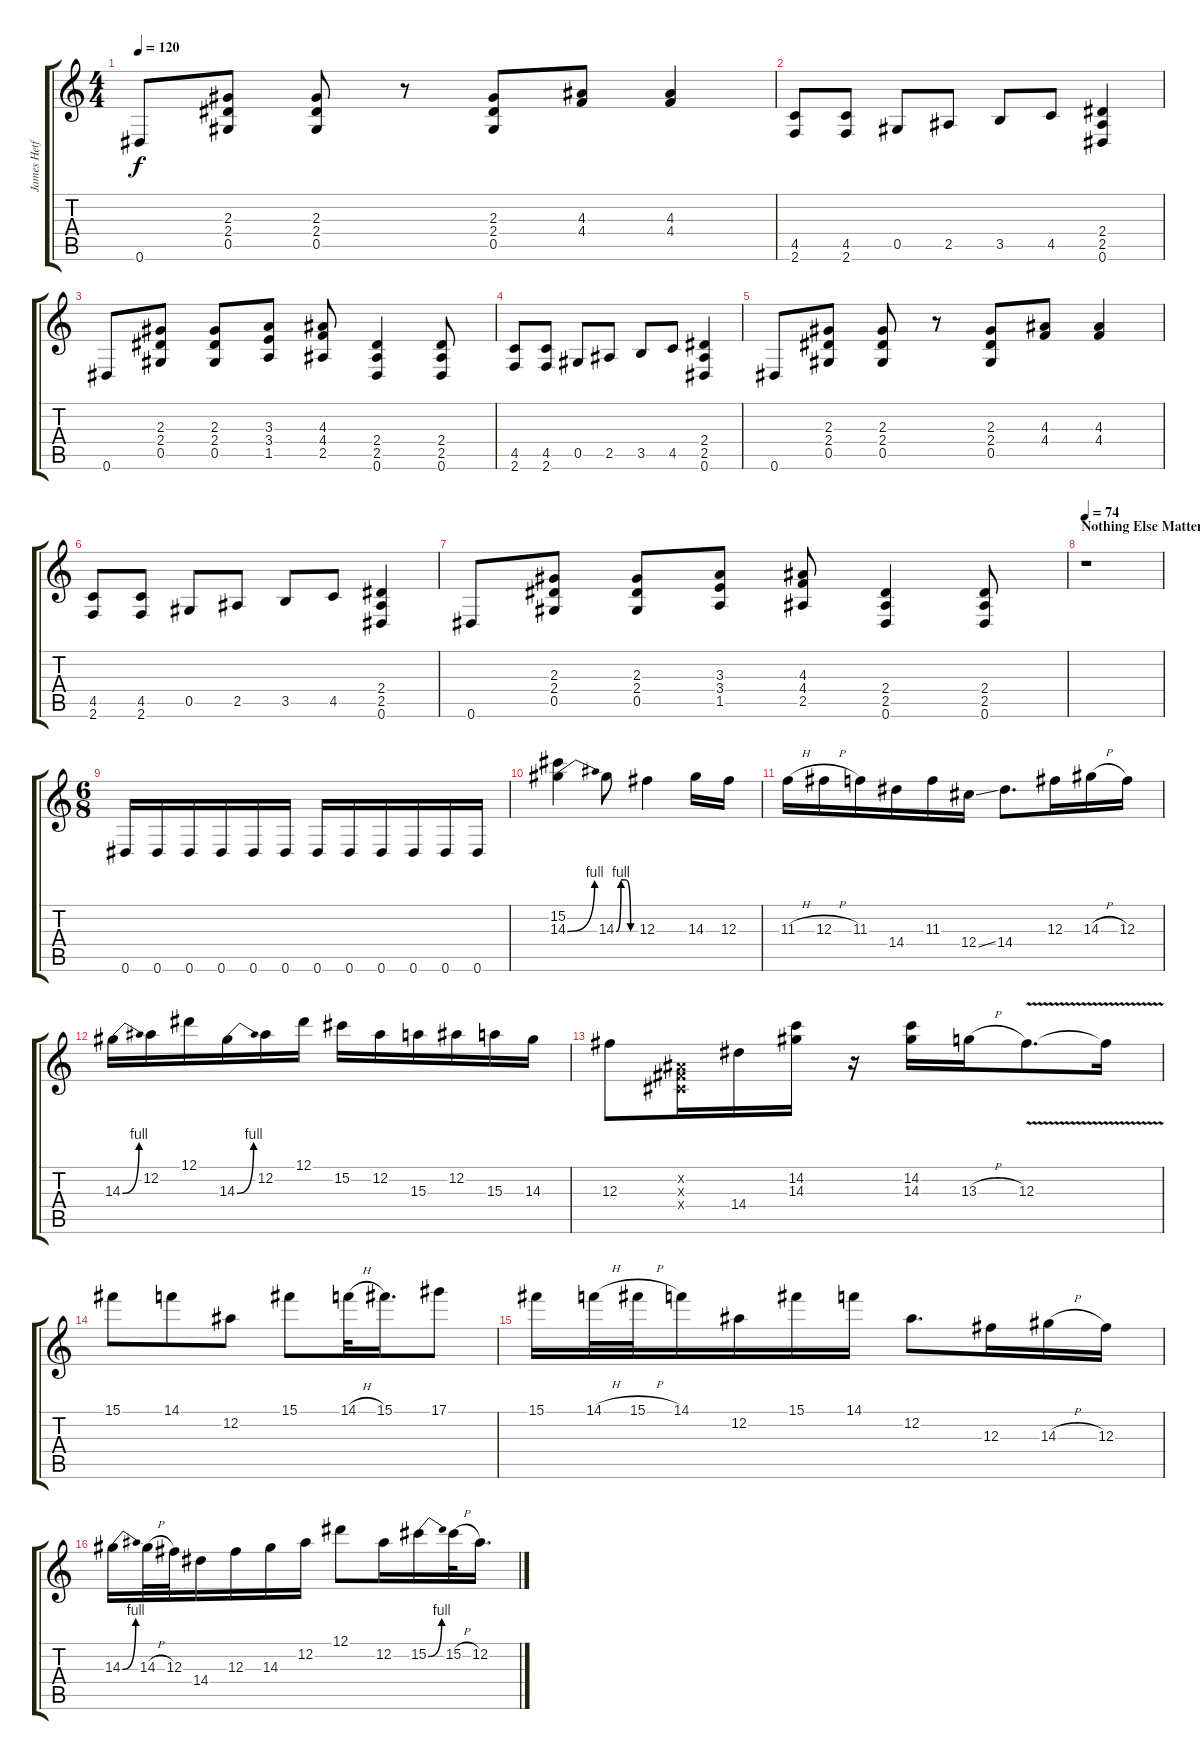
\track ("James Hetfield (Distortion Guitar)" "James Hetf") {instrument distortionguitar}
\staff {score tabs}
\tuning (Eb4 Bb3 Gb3 Db3 Ab2 Eb2) {hide}
\ts (4 4)
\tempo 120
\clef g2
\ks c
0.6.8{dy f} (2.3 2.4 0.5).8 (2.3 2.4 0.5).8 r.8 (2.3 2.4 0.5).8 (4.3 4.4).8 (4.3 4.4).4 |
(4.5 2.6).8 (4.5 2.6).8 0.5.8 2.5.8 3.5.8 4.5.8 (2.4 2.5 0.6).4 |
0.6.8 (2.3 2.4 0.5).8 (2.3 2.4 0.5).8 (3.3 3.4 1.5).8 (4.3 4.4 2.5).8 (2.4 2.5 0.6).4 (2.4 2.5 0.6).8 |
(4.5 2.6).8 (4.5 2.6).8 0.5.8 2.5.8 3.5.8 4.5.8 (2.4 2.5 0.6).4 |
0.6.8 (2.3 2.4 0.5).8 (2.3 2.4 0.5).8 r.8 (2.3 2.4 0.5).8 (4.3 4.4).8 (4.3 4.4).4 |
(4.5 2.6).8 (4.5 2.6).8 0.5.8 2.5.8 3.5.8 4.5.8 (2.4 2.5 0.6).4 |
0.6.8 (2.3 2.4 0.5).8 (2.3 2.4 0.5).8 (3.3 3.4 1.5).8 (4.3 4.4 2.5).8 (2.4 2.5 0.6).4 (2.4 2.5 0.6).8 |
\section ("" "Nothing Else Matters - Easy Solo (Tempo 74)")
\tempo 74
r.1 |
\ts (6 8)
0.6.16 0.6.16 0.6.16 0.6.16 0.6.16 0.6.16 0.6.16 0.6.16 0.6.16 0.6.16 0.6.16 0.6.16 |
(15.2 14.3{be (bend 0 0 60 4)}).4 14.3{be (custom 0 0 15 4 30 4 45 0 60 0)}.8 12.3.4 14.3.16 12.3.16 |
11.3{h}.16 12.3{h}.16 11.3.16 14.4.16 11.3.16 12.4{ss}.16 14.4.8{d} 12.3.16 14.3{h}.16 12.3.16 |
14.3{be (bend 0 0 60 4)}.16 12.2.16 12.1.16 14.3{be (bend 0 0 60 4)}.16 12.2.16 12.1.16 15.2.16 12.2.16 15.3.16 12.2.16 15.3.16 14.3.16 |
12.3.8 (0.2{x} 0.3{x} 0.4{x}).16 14.4.16 (14.2 14.3).16 r.16 (14.2 14.3).16 13.3{h}.16 12.3{v}.8{d} 12.3{t}.16 |
15.1.8 14.1.8 12.2.8 15.1.8 14.1{h}.32 15.1.16{d} 17.1.8 |
15.1.16 14.1{h}.32 15.1{h}.32 14.1.16 12.2.16 15.1.16 14.1.16 12.2.8{d} 12.3.16 14.3{h}.16 12.3.16 |
14.3{be (bend 0 0 60 4)}.16 14.3{h}.32 12.3.32 14.4.16 12.3.16 14.3.16 12.2.16 12.1.8 12.2.16 15.2{be (bend 0 0 60 4)}.16 15.2{h}.32 12.2.16{d}
